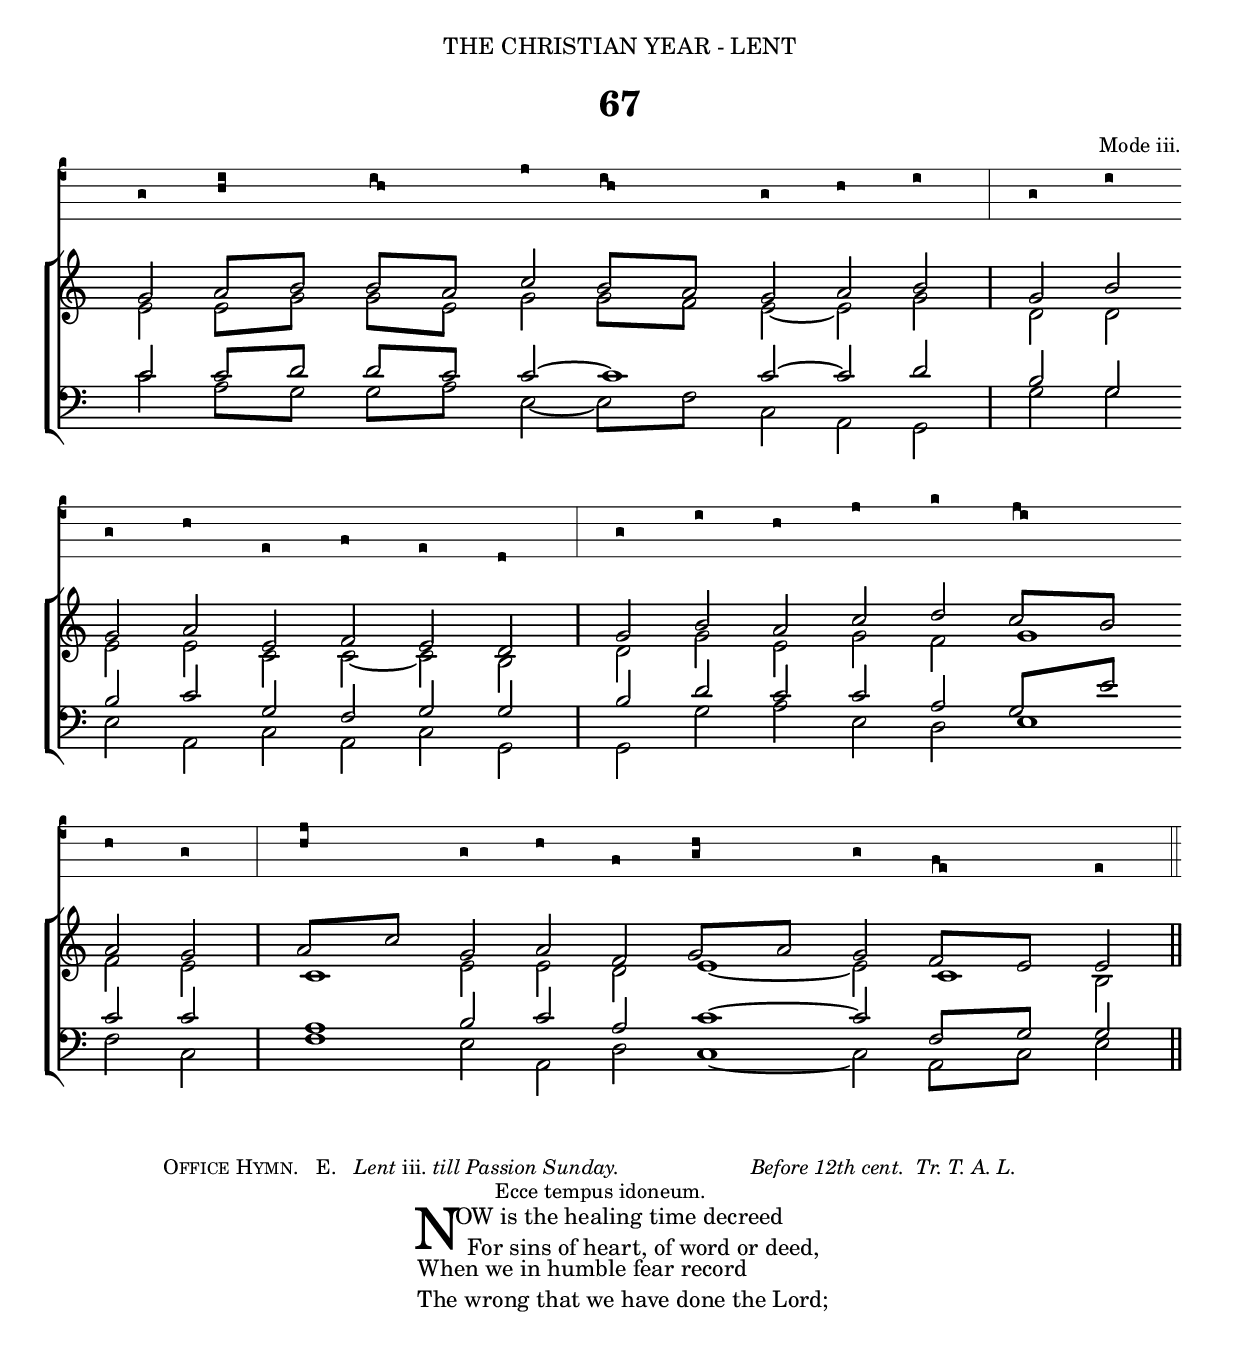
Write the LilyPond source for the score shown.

%%% 126png
%%% Hymn 67 Now is the healing time decreed
%%% Version 2


\version "2.10.19"

\include "gregorian-init.ly"

\header {
  dedication = \markup { \center-align {  "THE CHRISTIAN YEAR - LENT"
		\hspace #0.1 }}	
  title = "67"
  arranger = \markup { \small { "Mode iii." }}
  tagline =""
}

%%%%%%%%%%%%%%%%%%%%%%% Macros

%%% macro settings for stemless long note which is 2x duration of regular white note    
ln = {\once \override NoteHead #'duration-log = #0 
           \once \override Stem #'stencil = ##f
           \once \override NoteColumn #'force-hshift = #'0.4 }	   
	   
%%%%%%%%%%%%%%%%%%%%%%%% End of Macro Definitions

%%% plainsong voice
	   
plainsong = \context VaticanaVoice  {  \relative c { 
	\clef "vaticana-do3"
	\set fontSize = #3
        \key c \major 
	
  g'8 \[ a8 \pes b8 \] \[ b8 \flexa a8 \] c8 \[ b8 \flexa a8 \] g8 a8 b8  \bar "|" g8 b8 \bar "" \break
      
  g8 a8 e8 f8 e8 d8 \bar "|" g8 b8 a8 c8 d8 \[ c8 \flexa b8 \] \bar "" \break 
  
  a8 g8 \bar "|" \[ a8 \pes c8 \] g8 a8 f8 \[ g8 \pes a8 \] g8 \[ f8 \flexa e8 \] e8 \bar "||"
	}
}

%%% SATB voices

global = {
  \key c \major 
  \set Staff.midiInstrument = "church organ"
}

soprano = \relative c' {
	\autoBeamOff

  g'8 a8[ b8] b8[ a8] c8 b8[ a8] g8 a8 b8 \bar "|" g8 b8 

  g8 a8 e8 f8 e8 d8 \bar "|" g8 b8 a8 c8 d8 c8[ b8] 
  
  a8 g8 \bar "|" a8[ c8] g8 a8 f8 g8[ a8] g8 f8[ e8] e8 \bar "||"
}

alto = \relative c' {
	\autoBeamOff

  e8 e8[ g8] g8[ e8] g8 g8[ f8] e8 ~ e8 g8 \bar "|" d8 d8 
  
  e8 e8 c8 c8 ~ c8 b8 \bar "|" d8 g8 e8 g8 f8 \ln g4 
  
  f8 e8 \bar "|" \ln c4 e8 e8 d8 \ln e4 ~ e8 \ln c4 b8 \bar "||" 
}

tenor = \relative c { \clef bass
	\autoBeamOff

  c'8 c8[ d8] d8[ c8] c8 ~ \ln c4 c8 ~ c8 d8 \bar "|" b8 g8 
  
  b8 c8 g8 f8 g8 g8 \bar "|" b8 d8 c8 c8 a8 g8[ e'8] 
  
  c8 c8 \bar "|" \ln a4 b8 c8 a8 \ln c4 ~ c8 f,8[ g8] g8 \bar "||" 
}

bass = \relative c { \clef bass
	\autoBeamOff
	
  c'8 a8[ g8] g8[ a8] e8 ~ e8[ f8] c8 a8 g8 \bar "|" g'8 g8 
  
  e8 a,8 c8 a8 c8 g8 \bar "|" g8 g'8 a8 e8 d8 \ln e4 
  
  f8 c8 \bar "|" \ln f4 e8 a,8 d8 \ln c4 ~ c8 a8[ c8] e8 \bar "||" 
}

#(ly:set-option 'point-and-click #f)

\book {

\paper {
 #(set-paper-size "a4")
%% annotate-spacing = ##t
 print-page-number = ##f
 ragged-last-bottom = ##t
 ragged-bottom = ##t
}

%%% Score block

\score {	
  <<
  \new VaticanaStaff {\plainsong }
  \new ChoirStaff <<
   \new Staff = "upper" <<
      \context Voice = sopranos {\voiceOne \global \soprano }
      \context Voice = altos {\voiceTwo \global \alto }
                      >> 
   \new Staff = "lower" <<
      \context Voice = tenors {\voiceOne \global \tenor }
      \context Voice = bass {\voiceTwo \global \bass }
	             >> 
		 >>  
  >>

\layout {
	
  ragged-right = ##f
  ragged-last = ##f
  \context { \Score timing = ##f }
  \context { \Score \override TimeSignature #'transparent = ##t }
  \context { \Score \remove "Mark_engraver" }
  \context { \Staff \consists "Mark_engraver" }
  
  % *** Needed to produce beamed minims - which are quavers in disguise
  \context { \Staff \override NoteHead #'duration-log = #1 }
  \context { \Staff \override Stem #'flag-style = #'no-flag }
  
  \context { \VaticanaStaff
           % *** Increases distance between lines of staff  
           \override StaffSymbol #'staff-space = #1.6            
           % *** Changes staff to black instead of default red
           \revert StaffSymbol #'color
           % *** Makes clef bigger       
           \override Clef #'font-size = #3
           % *** Would make ledger lines black, if there were any
           \revert LedgerLineSpanner #'color
           % *** Makes terminal barline visible 
           \override BarLine #'transparent = ##f 
  	   % *** Remove custos
	   \remove Custos_engraver
	   % needed for certain tweaks
	   \consists "Mark_engraver"
           }
 }  %%% close layout
 
} %%% close score bracket
 
%%% A separate score block to generate the hymn midi minus the plainsong voice
%%% As the minims are quavers in disguise, the tempo has to be adjusted accodingly. Tempo is set for 2=80

\score {	
  \new ChoirStaff 
  <<
   \new Staff = "upper" <<
      \context Voice = sopranos {\voiceOne \global \soprano }
      \context Voice = altos {\voiceTwo \global \alto }
                      >> 
   \new Staff = "lower" <<
      \context Voice = tenors {\voiceOne \global \tenor }
      \context Voice = bass {\voiceTwo \global \bass }
	             >> 
   >>  
   
\midi { 
  \context { \Score tempoWholesPerMinute = #(ly:make-moment 80 8) }
       } 
}


%%% Lyric titles

\markup { \small { \hspace #10 \smallCaps "Office Hymn." "  E." \italic "  Lent" "iii." \italic "till Passion Sunday." \hspace #12  \italic "Before 12th cent.  Tr. T. A. L." } }
	
\markup { \small { \hspace #42 \small "Ecce tempus idoneum."} }

%%% Main block of lyrics

\markup { \hspace #32 %%add space as necc. to center the column
	              \column { %%% verse 1 is a column of 2 lines  
	                  \line { \hspace #2.2 \column { \lower #2.4 \fontsize #8 "N" }   %%Drop Cap goes here
				  \hspace #-1.2    %% adjust this if other letters are too far from Drop Cap
				  \column  { \raise #0.0 "OW is the healing time decreed"
                                                         "  For sins of heart, of word or deed," } }          
	                  \line {  \hspace #2.5  %%adjust hspace until this line left edge is flush with Drop Cap
				   \lower  #1.56  %%adjust this until the line spacing looks right
				   \column {   
					   "When we in humble fear record"
					   "The wrong that we have done the Lord;"
			  		}}
			           } %% finish verse 1	 
}				   
				   
%%% fake score block to occupy space and force a pagebreak.  Can't think of a better way of doing this.
\score{
	{s4 }
\header { breakbefore = ##f piece = ##f opus = ##f tagline = ##f }
\layout{	
	\context { \Staff
		\remove Time_signature_engraver
		\remove Key_engraver
		\remove Clef_engraver
		\remove Staff_symbol_engraver
}}}				   

%%% second page
%%% continuation of  lyrics

\markup { \hspace #32   %%add space as necc. to center the column
          \column { 
		 \hspace #1  % adds vertical spacing between verses  	
		  \line { "2  "
		    \column {	     
			    "Who, alway merciful and good,"
			    "Has borne so long our wayward mood,"
			    "Nor cut us off unsparingly"
			    "In our so great iniquity."
			}}  
		\hspace #1  % adds vertical spacing between verses   
		\line { "3  "
		    \column {	     
			    "Therefore with fasting and with prayer,"
			    "Our secret sorrow we declare;"
			    "With all good striving seek his face,"
			    "And lowly hearted plead for grace."
		}}
                 \hspace #1  % adds vertical spacing between verses 
		  \line { "4  "
		    \column {	     
			    "Cleanse us, O Lord, from every stain,"
			    "Help us the meed of praise to gain,"
			    "Till with the Angels linked in love"
			    "Joyful we tread thy courts above."
			}}
		 \hspace #1  % adds vertical spacing between verses  	
		  \line { "5. "
		    \column {	     
			    "Father and Son and Spirit blest,"
			    "To thee be every prayer addrest,"
			    "Who art in threefold Name adored,"
			    "From age to age, the only Lord.     Amen."
			}}
	  }
} %%% lyric markup bracket


%%% Amen score block

\score { 	
  <<
    <<
  \new VaticanaStaff <<
  \context VaticanaVoice = "plainsongamen"  {  \relative c { 	  
	\set Score.timing = ##f
	\override Staff.Clef #'#'font-size = #3
	\clef "vaticana-do3"
	\set fontSize = #3
	\override Staff.StaffSymbol #'staff-space = #1.6
	 
        \[ e8 \pes f8 \]   \[  
	    \override NoteHead #'extra-offset = #'(0.0 . -0.15 ) e8 
            \override NoteHead #'extra-offset = #'(-0.38 . 0.0 ) \flexa  d8 \pes 
            \override NoteHead #'extra-offset = #'(0.02 . 0.0 ) e8 \] 
                    }} 
                    >>
  
 \new Lyrics = "lyrics" { s1 }
 \new ChoirStaff
   <<
   \context Staff = upper \with {  fontSize = #-3  \override StaffSymbol #'staff-space = #(magstep -2) } 
                              << 
	\context Voice = "sopranos" { \relative c' { 
	                                              \clef treble \global
	                                              \voiceOne e8[ f8] e8[ d8 e8] \bar "||" }}
	\context Voice = "altos"    { \relative c' { 
	                                              \global
	                                              \voiceTwo \ln c4 c8[ a8 b8] \bar "||" }}
	                      >>
	\context Staff = lower \with { fontSize = #-3  \override StaffSymbol #'staff-space = #(magstep -2) } 
	                      <<
	\context Voice = "tenors" { \relative c { 
		                                  \clef bass  \global
	                                          \voiceThree g'8[ f8] g8[ f8 g8] \bar "||" }}
	\context Voice = "basses" { \relative c { 
	                                          \clef bass  \global
						  \voiceFour c8[ a8] c8[ f,8 e8] \bar "||" }}
			        >> 
   >>
  \context Lyrics = "lyrics" \lyricsto "altos" { \override LyricText #'font-size = #-1  \override LyricText #'self-alignment-X = #-1 A --  men. }
  >>
>>

\header { breakbefore = ##f piece = " " opus = " " }

\layout {
     indent = 13\cm
     raggedright = ##t
     packed = ##f
     \context { \Score \override TimeSignature #'transparent = ##t }
     \context { \Score \override SeparationItem #'padding = #2 }
     \context { \Staff \override VerticalAxisGroup #'minimum-Y-extent = #'( -5 . 4) }
     \context { \Score \remove "Bar_number_engraver"
		timing = ##f 
              }
     \context { \Staff \override NoteHead #'duration-log = #1 }
     \context { \Staff \override Stem #'flag-style = #'no-flag }
     \context { \VaticanaStaff %%customize vaticana staff context 
	          \revert StaffSymbol #'color
		  \revert LedgerLineSpanner #'color
		  \override BarLine #'transparent = ##f 
		  \remove Custos_engraver
 	} 
} 

} %%% close Amen score block

%%% A separate score block for the Amen midi minus the plainsong voice
%%% Score comprises 1/8 notes masquerading as 1/2 notes, so tempo has to be adjusted accordingly

\score { 	
 \new ChoirStaff
   <<
   \context Staff = upper \with {  fontSize = #-3  \override StaffSymbol #'staff-space = #(magstep -2) } 
                                << 
	\context Voice = "sopranos" { \relative c' { 
	                                              \clef treble \global
	                                              \voiceOne e8[ f8] e8[ d8 e8] \bar "||" }}
	\context Voice = "altos"    { \relative c' { 
	                                              \global
	                                              \voiceTwo \ln c4 c8[ a8 b8] \bar "||" }}
	                      >>
	\context Staff = lower \with { fontSize = #-3  \override StaffSymbol #'staff-space = #(magstep -2) } 
	                      <<
	\context Voice = "tenors" { \relative c { 
		                                  \clef bass  \global
	                                          \voiceThree g'8[ f8] g8[ f8 g8] \bar "||" }}
	\context Voice = "basses" { \relative c { 
	                                          \clef bass  \global
						  \voiceFour c8[ a8] c8[ f,8 e8] \bar "||" }}
			        >> 
   >>
		
\midi {  \context { \Score tempoWholesPerMinute = #(ly:make-moment 80 8) }  }
}
	

} %%% book bracket